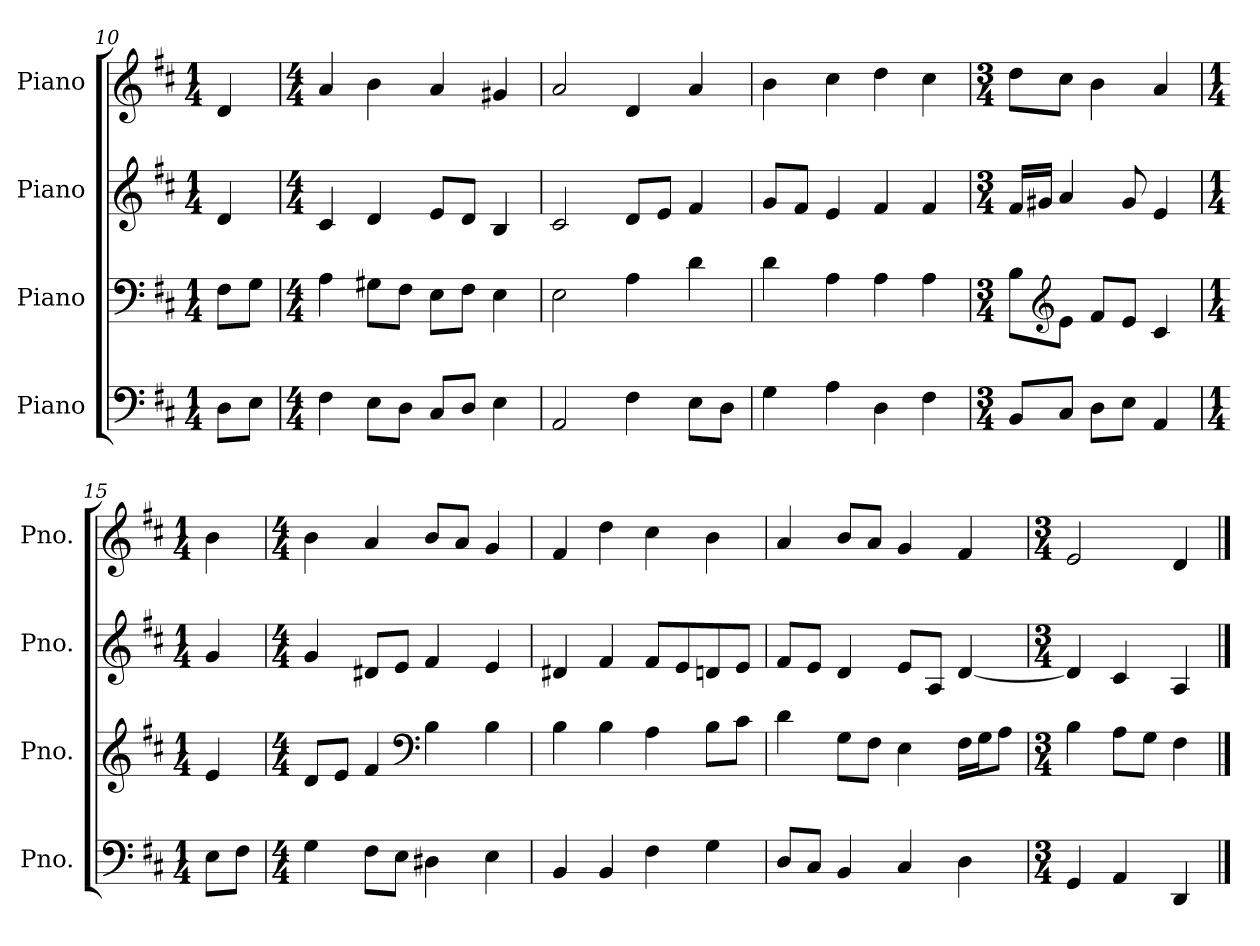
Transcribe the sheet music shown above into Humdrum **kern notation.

**kern	**kern	**kern	**kern
*part4	*part3	*part2	*part1
*staff4	*staff3	*staff2	*staff1
*I"Piano	*I"Piano	*I"Piano	*I"Piano
*I'Pno.	*I'Pno.	*I'Pno.	*I'Pno.
!!LO:LB:g=z
*clefF4	*clefF4	*clefG2	*clefG2
*k[f#c#]	*k[f#c#]	*k[f#c#]	*k[f#c#]
*M1/4	*M1/4	*M1/4	*M1/4
=10	=10	=10	=10
8D\L	8F#\L	4d/	4d/
8E\J	8G\J	.	.
=11	=11	=11	=11
*M4/4	*M4/4	*M4/4	*M4/4
4F#\	4A\	4c#/	4a/
8E\L	8G#X\L	4d/	4b\
8D\J	8F#\J	.	.
8C#/L	8E\L	8e/L	4a/
8D/J	8F#\J	8d/J	.
4E\	4E\	4B/	4g#X/
=12	=12	=12	=12
2AA/	2E\	2c#/	2a/
4F#\	4A\	8d/L	4d/
.	.	8e/J	.
8E\L	4d\	4f#/	4a/
8D\J	.	.	.
=13	=13	=13	=13
4G\	4d\	8g/L	4b\
.	.	8f#/J	.
4A\	4A\	4e/	4cc#\
4D\	4A\	4f#/	4dd\
4F#\	4A\	4f#/	4cc#\
=14	=14	=14	=14
*M3/4	*M3/4	*M3/4	*M3/4
8BB/L	8B\L	16f#/LL	8dd\L
.	.	16g#X/JJ	.
*	*clefG2	*	*
8C#/J	8e\J	4a/	8cc#\J
8D\L	8f#/L	.	4b\
8E\J	8e/J	8g#/	.
4AA/	4c#/	4e/	4a/
=15	=15	=15	=15
*M1/4	*M1/4	*M1/4	*M1/4
8E\L	4e/	4g/	4b\
8F#\J	.	.	.
!!LO:PB:g=z
=16	=16	=16	=16
*M4/4	*M4/4	*M4/4	*M4/4
4G\	8d/L	4g/	4b\
.	8e/J	.	.
8F#\L	4f#/	8d#X/L	4a/
8E\J	.	8e/J	.
*	*clefF4	*	*
4D#X\	4B\	4f#/	8b/L
.	.	.	8a/J
4E\	4B\	4e/	4g/
=17	=17	=17	=17
4BB/	4B\	4d#X/	4f#/
4BB/	4B\	4f#/	4dd\
4F#\	4A\	8f#/L	4cc#\
.	.	8e/	.
4G\	8B\L	8dn/	4b\
.	8c#\J	8e/J	.
=18	=18	=18	=18
8D/L	4d\	8f#/L	4a/
8C#/J	.	8e/J	.
4BB/	8G\L	4d/	8b/L
.	8F#\J	.	8a/J
4C#/	4E\	8e/L	4g/
.	.	8A/J	.
4D\	16F#\LL	[4d/	4f#/
.	16G\J	.	.
.	8A\J	.	.
=19	=19	=19	=19
*M3/4	*M3/4	*M3/4	*M3/4
4GG/	4B\	4d/]	2e/
4AA/	8A\L	4c#/	.
.	8G\J	.	.
4DD/	4F#\	4A/	4d/
==	==	==	==
*-	*-	*-	*-
